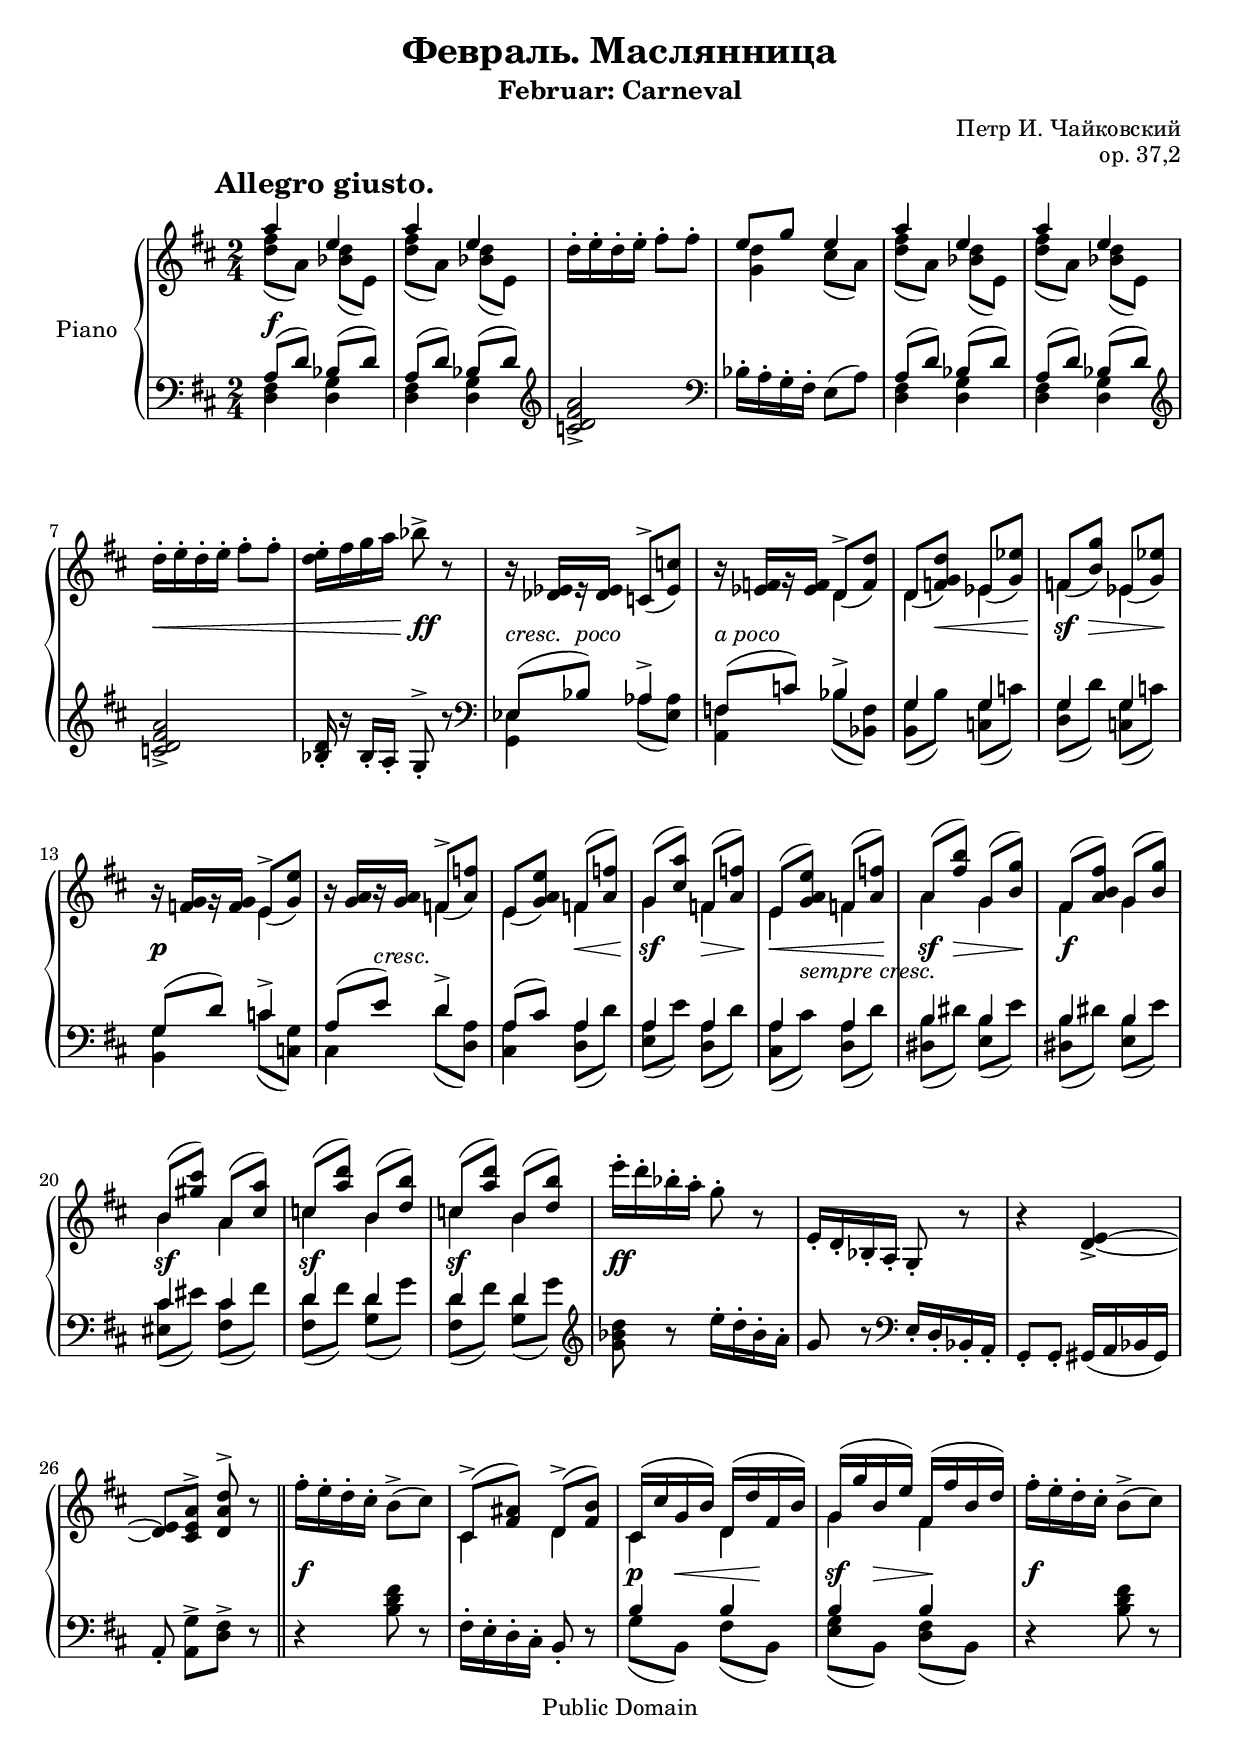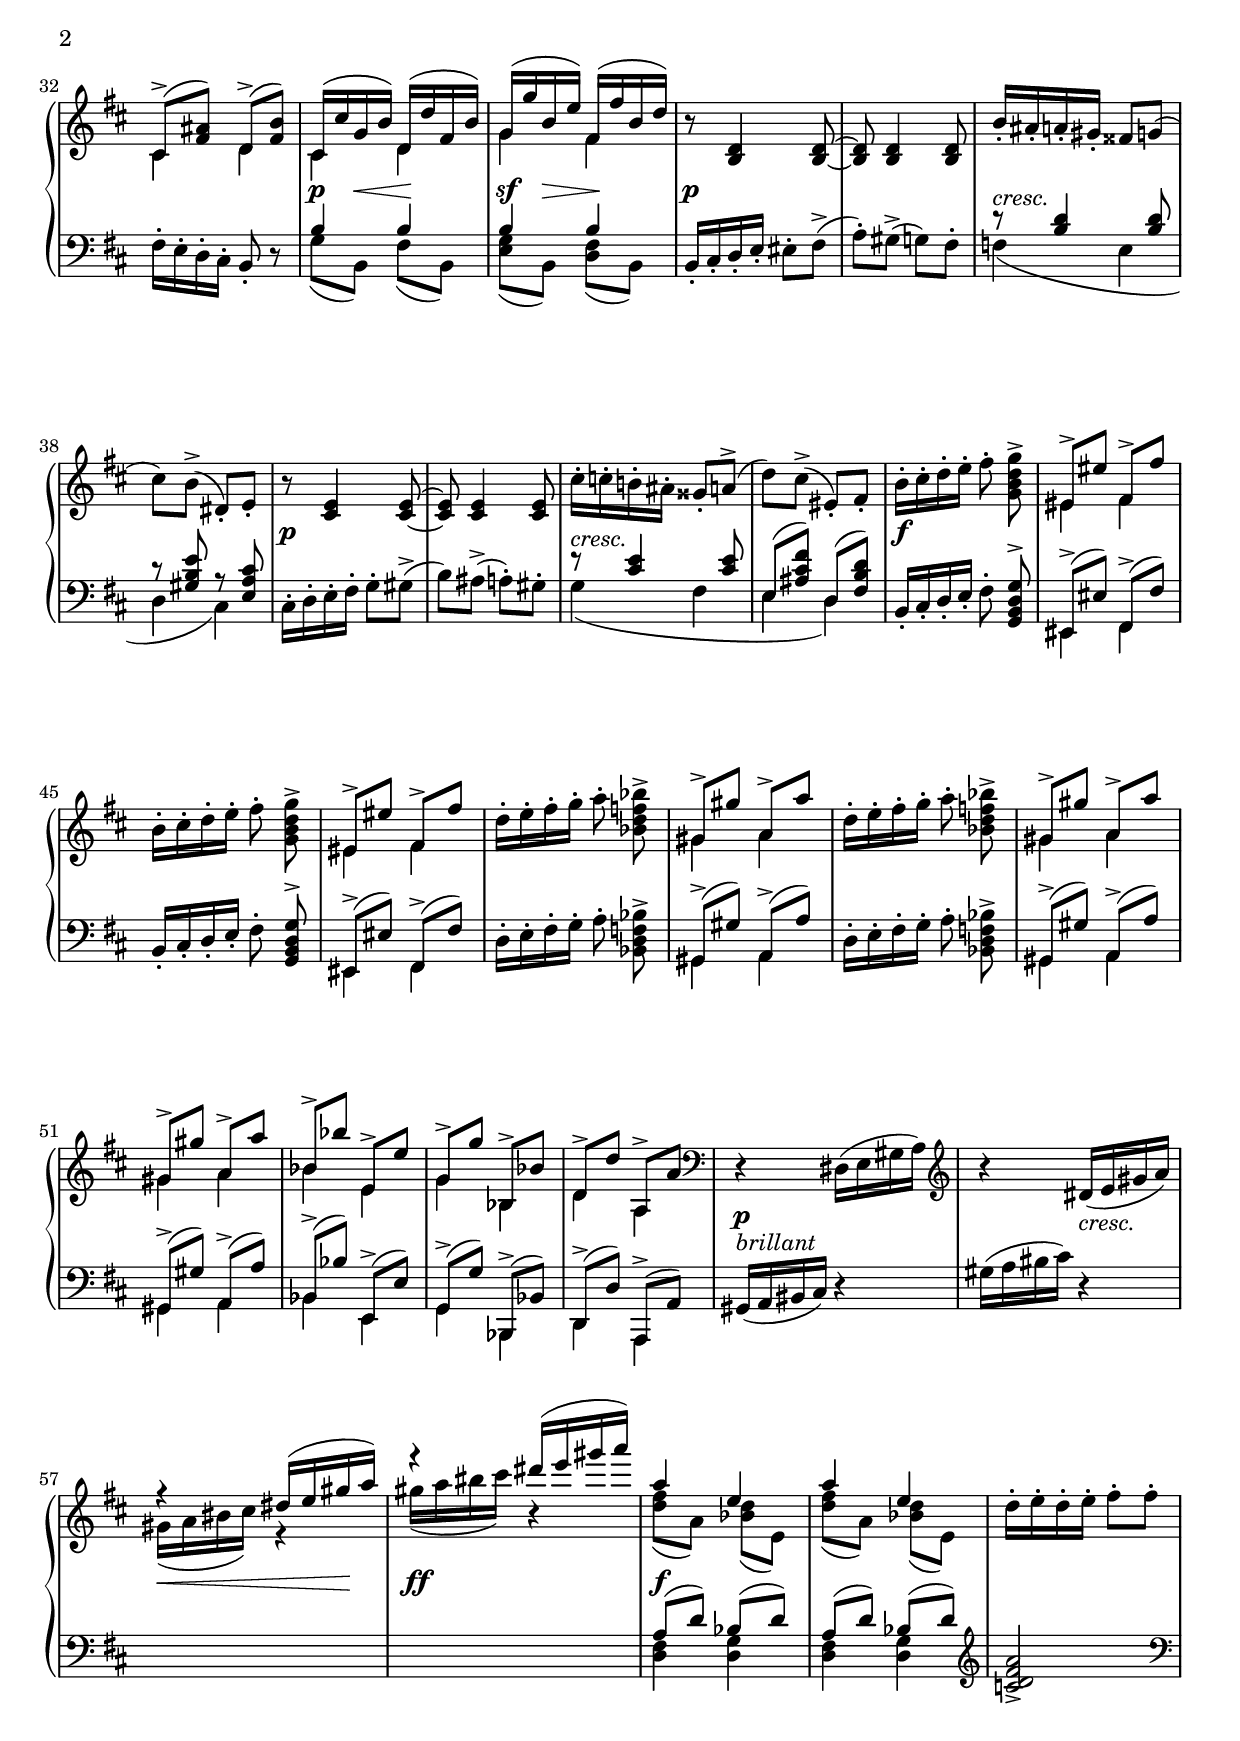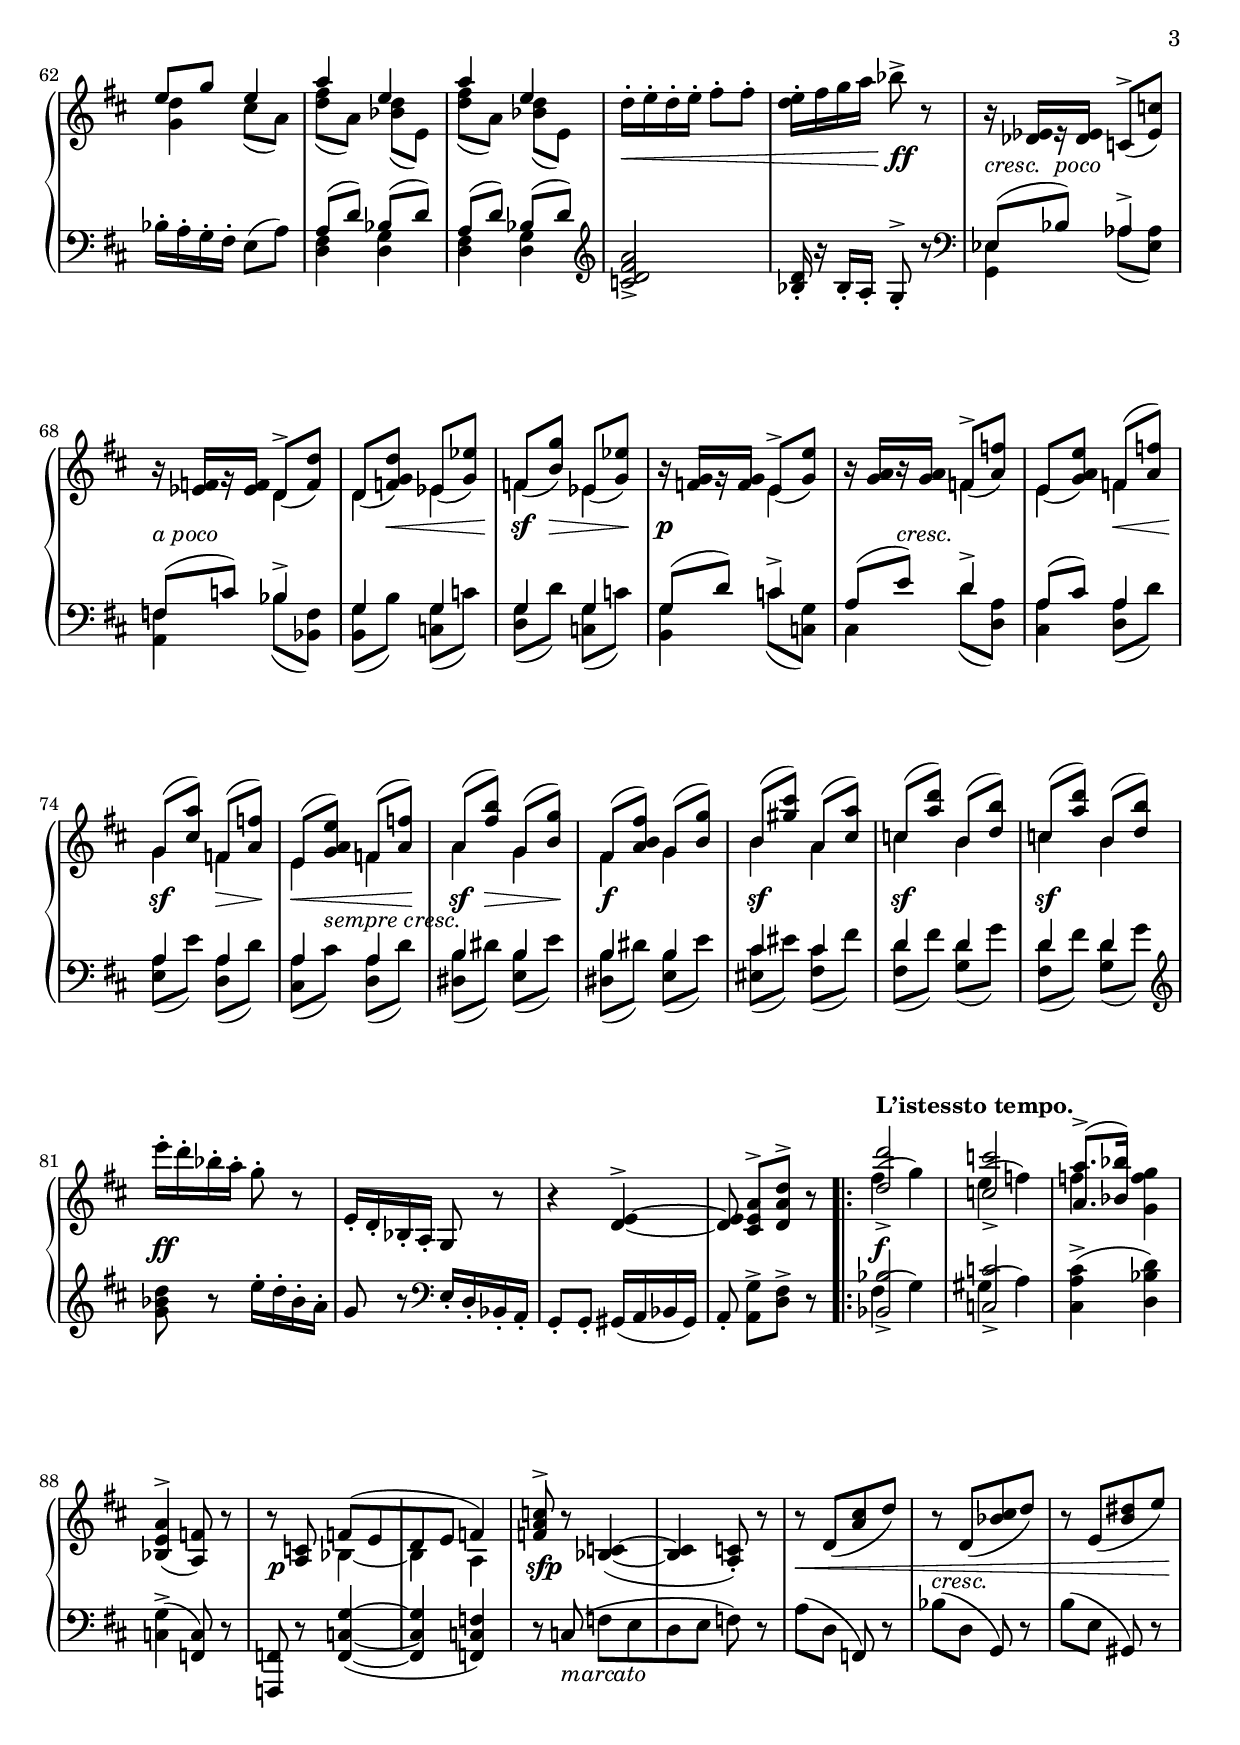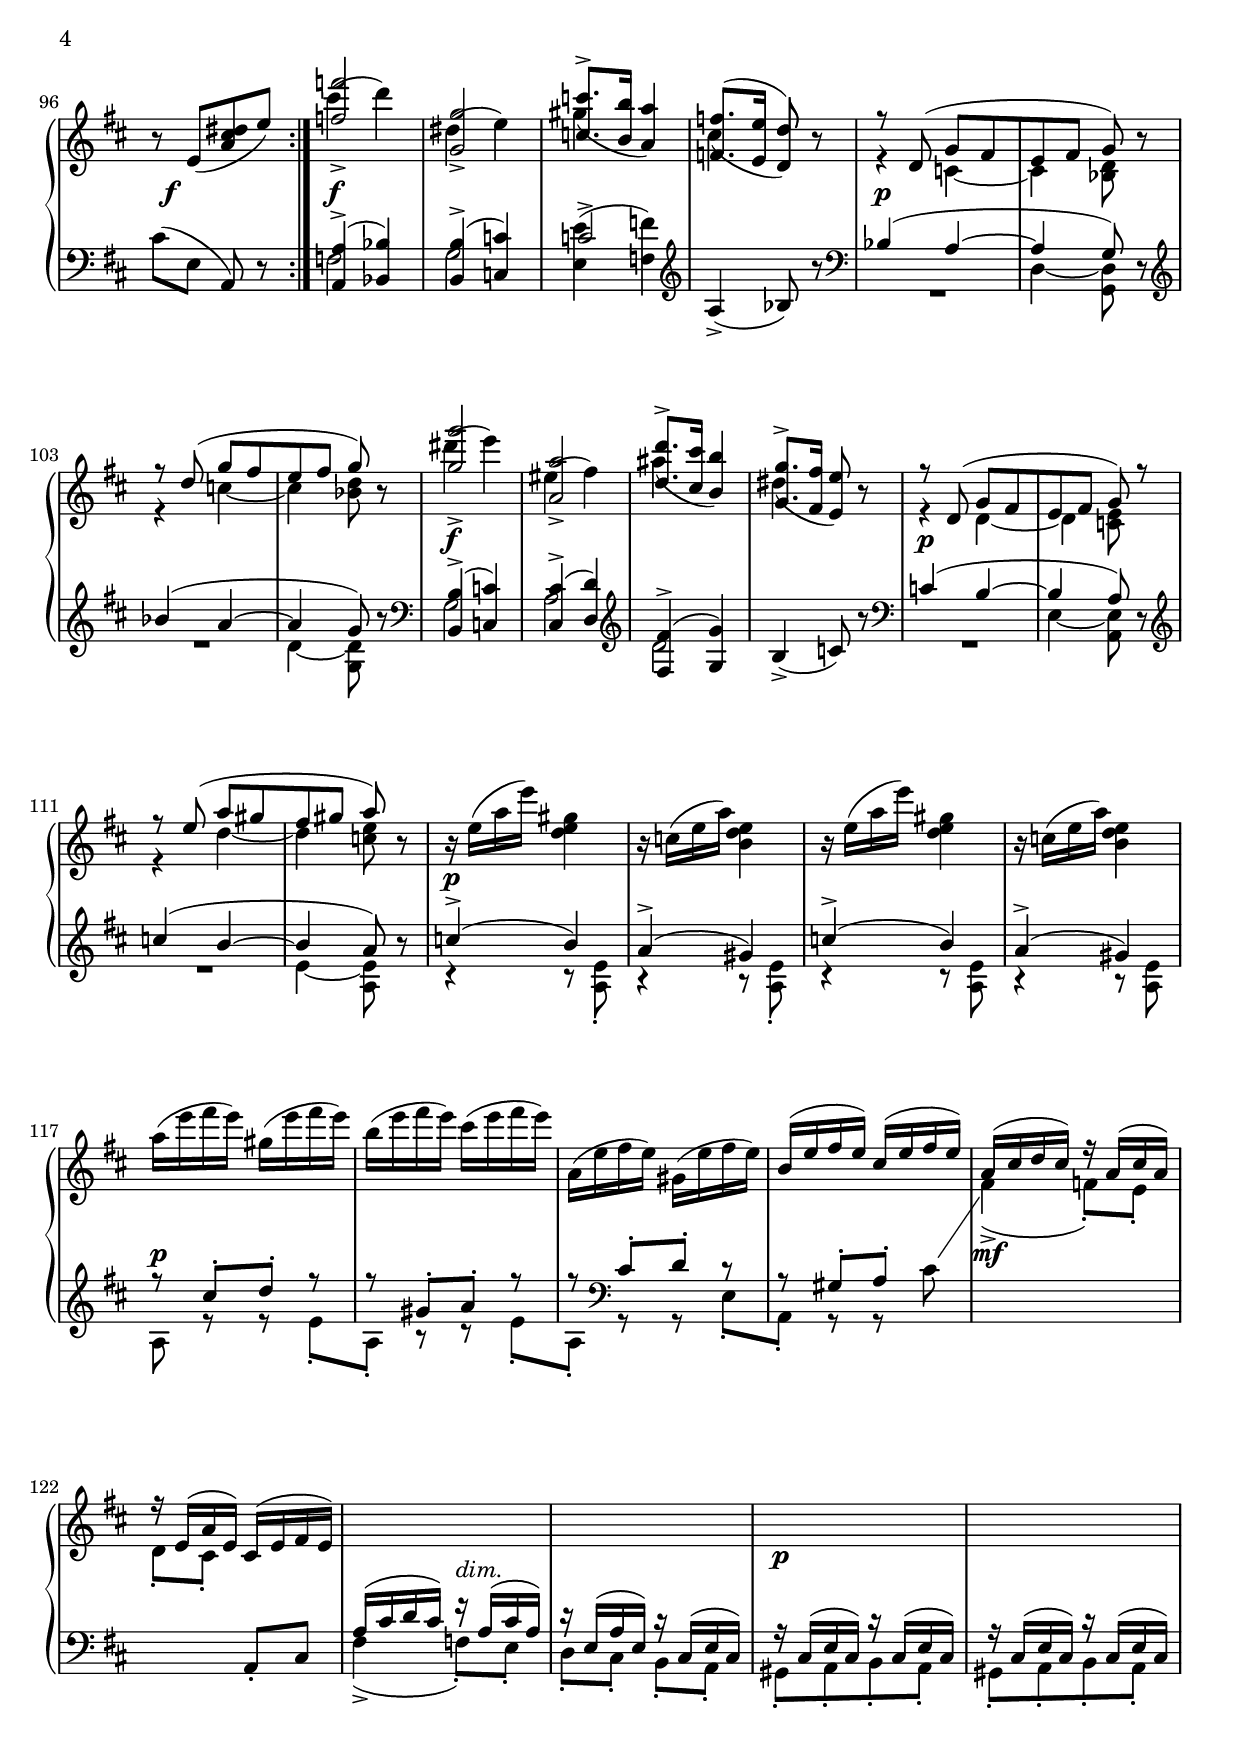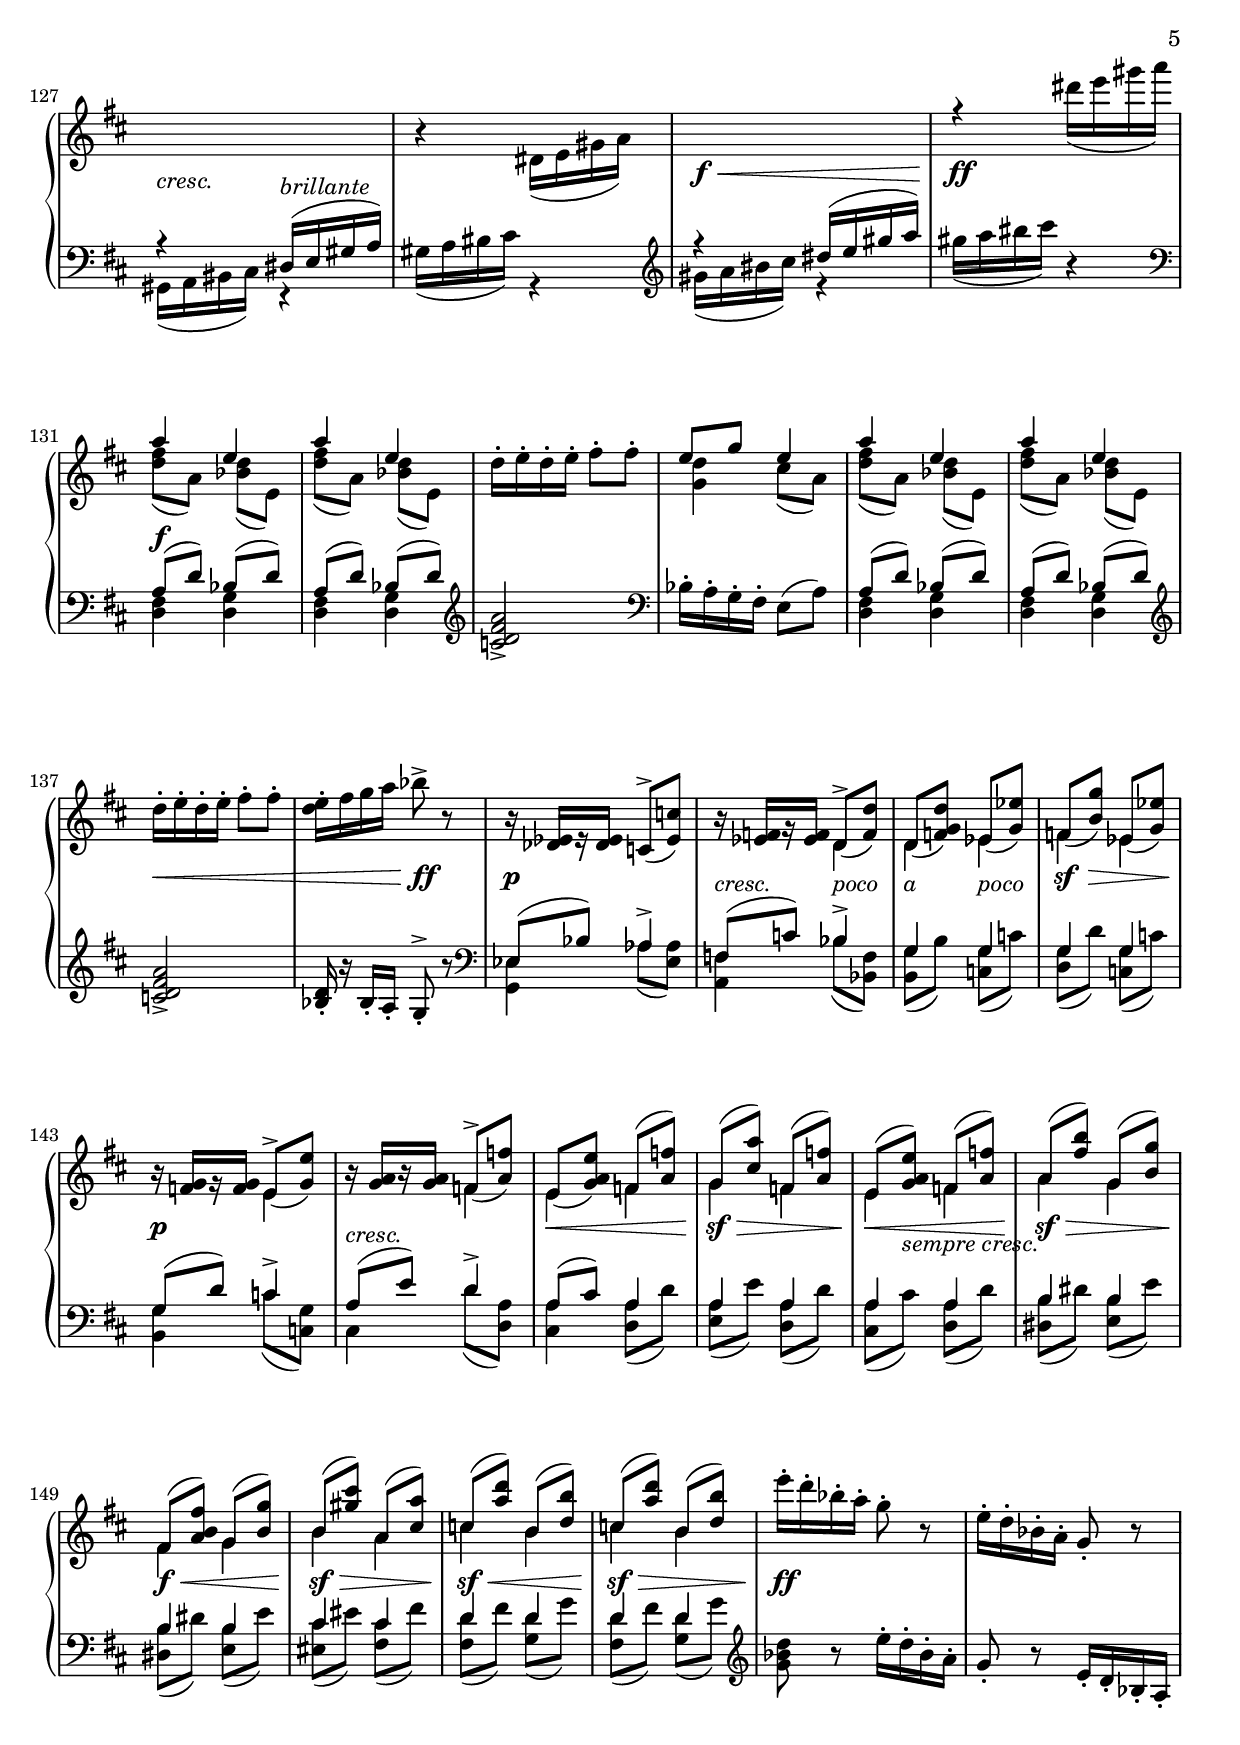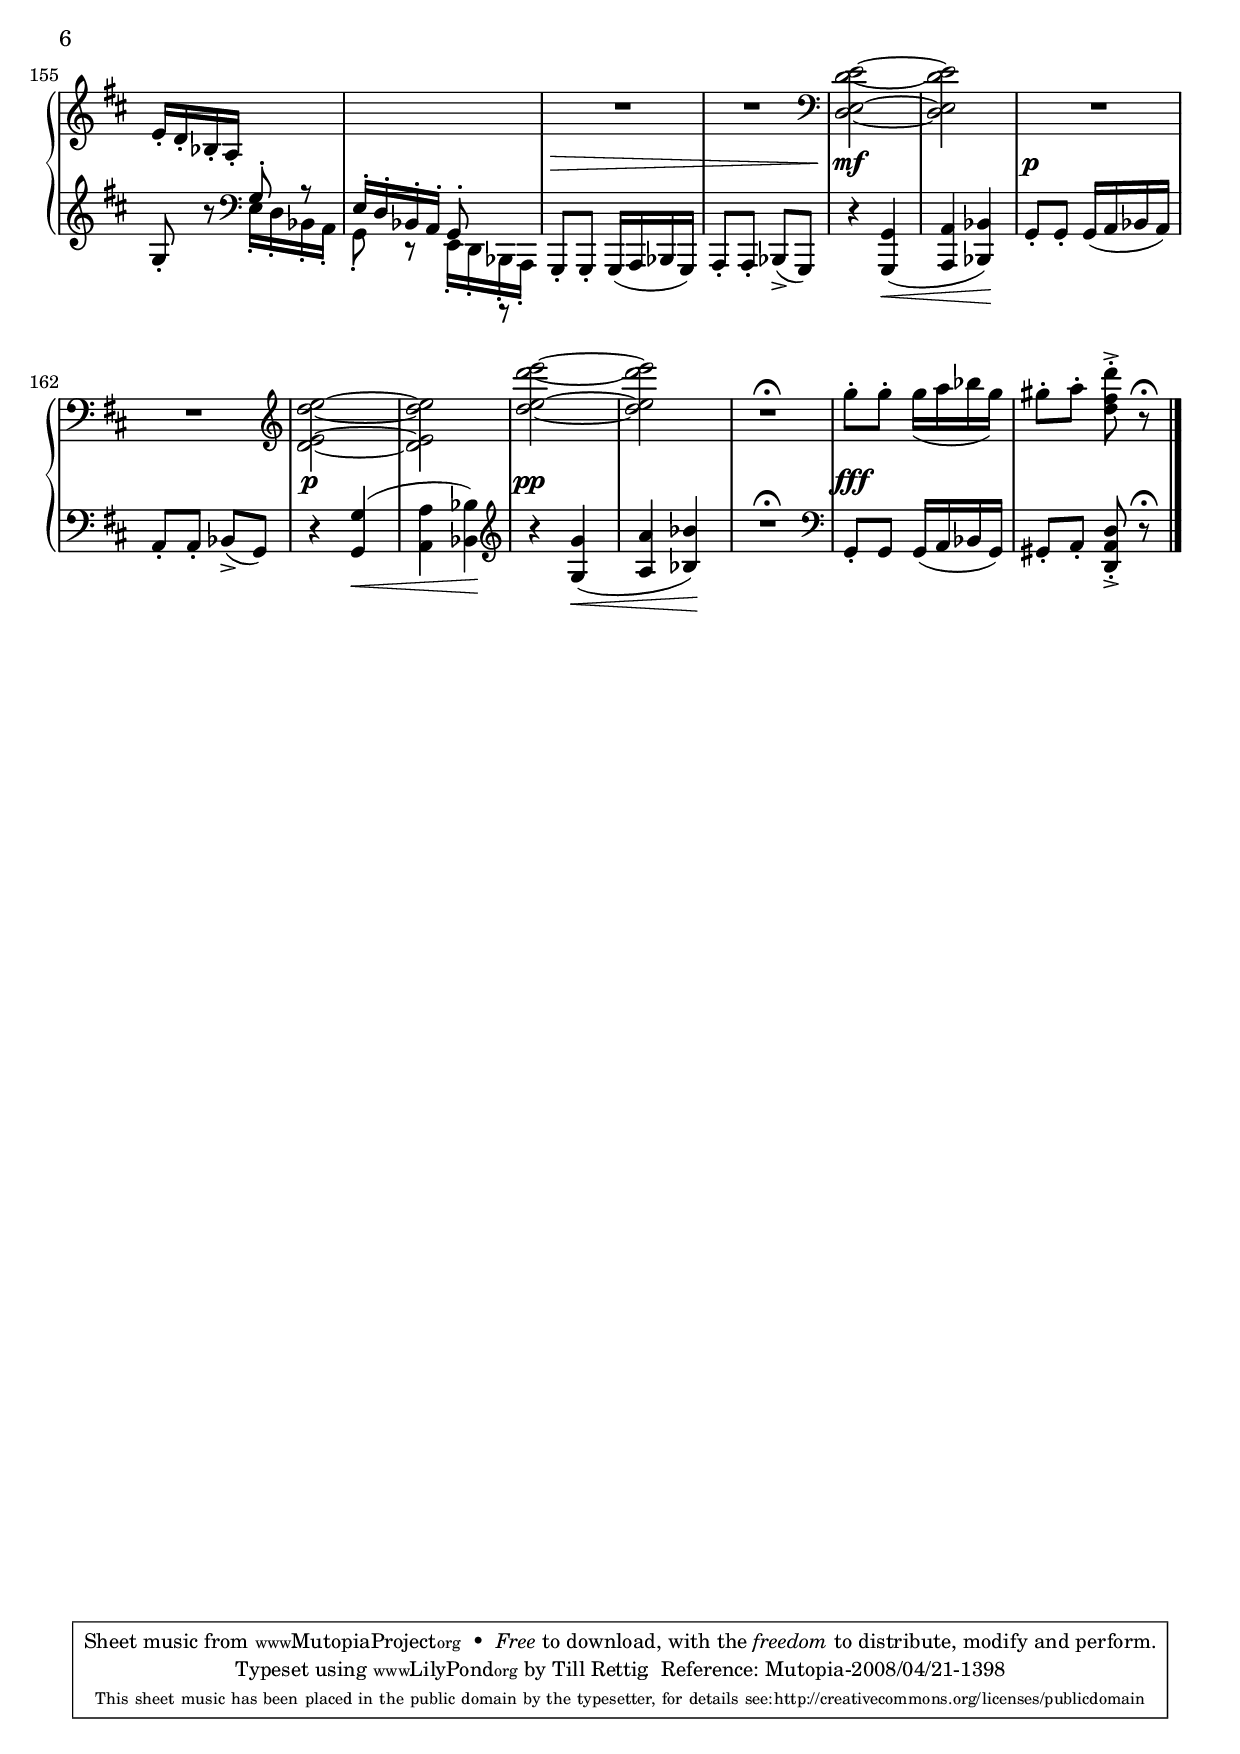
\version "2.10.0"
\header {
  filename = "Tschaikowsky-op37,2.ly"
  title = \markup {
"Февраль. Маслянница"}
  subtitle = "Februar: Carneval"
  opus = "op. 37,2"
  composer = "Петр И. Чайковский"
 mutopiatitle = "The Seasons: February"
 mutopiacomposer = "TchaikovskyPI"
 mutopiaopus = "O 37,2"
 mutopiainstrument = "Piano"
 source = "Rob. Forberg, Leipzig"
 year = "1897"
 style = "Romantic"
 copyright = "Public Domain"
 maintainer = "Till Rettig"
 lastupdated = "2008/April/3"

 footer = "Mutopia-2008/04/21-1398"
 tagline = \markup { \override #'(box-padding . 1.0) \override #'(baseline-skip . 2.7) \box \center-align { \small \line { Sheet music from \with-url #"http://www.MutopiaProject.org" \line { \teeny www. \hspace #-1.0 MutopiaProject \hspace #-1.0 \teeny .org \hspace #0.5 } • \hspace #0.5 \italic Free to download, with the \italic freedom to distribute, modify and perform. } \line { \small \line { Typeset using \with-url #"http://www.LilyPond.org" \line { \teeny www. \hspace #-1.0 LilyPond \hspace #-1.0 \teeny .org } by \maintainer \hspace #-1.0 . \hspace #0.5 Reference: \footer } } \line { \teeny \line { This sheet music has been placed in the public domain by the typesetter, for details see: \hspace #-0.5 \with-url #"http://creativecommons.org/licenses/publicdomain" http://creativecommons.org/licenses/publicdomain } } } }
}

%#(set-default-paper-size "a4")
%#(set-default-paper-size "letter")
\paper {
 print-page-number = ##t
 %ragged-last-bottom=##f
 system-count= #27
 page-limit-inter-system-space = ##t
 page-limit-inter-system-space-factor = 1.1
 %between-system-space = #0.1
}

u = { \change Staff = upper  \stemDown \slurDown }
m = { \change Staff = lower \stemUp  \slurUp   }
%sdown = {\stemUp \slurDown }
%sup = {\stemUp \slurUp }
smid = {\stemDown \slurDown }
sneutral = {\oneVoice}
sup = {\voiceOne}
sdown = {\voiceTwo}
mBreak = { }
stemExtend = \once \override Stem #'length = #21
noFlag = \once \override Stem #'flag-style = #'no-flag
connekt = \once \override Stem #'cross-staff  = ##t 
tempoalign = {  \once \override Score.RehearsalMark #'self-alignment-X = #left
       \override Score.RehearsalMark #'break-align-symbols = #'(key-signature)
       }

%Oberes System
%Oberstimme: Oben
%Teil A
initupper = \relative c''{
        \clef treble
        \tempoalign
        \key d \major \mark \markup{\bold "Allegro giusto."}
        \time 2/4 
}


uppera = \relative c''{\sup
    a'4 e a e 
    \sneutral d16-. e-. d-. e-. fis8-. fis-. |
    \sup e8 g e4
    a e \mBreak
    a e
    \sneutral d16-. e-. d-. e-. fis8-. fis-. |
    <d e>16-. fis g a bes8-> r
    r16 <des,, es>[ r <des es>] c8^>_( <es c'>) \mBreak
	r16 <es f>[ r <es f>] d8^>_( <f d'>) |
	\sup
	d8_( <f g d'>) es_( <g es'>)
	f_( <b g'>) es,_( <g es'>)
	\sneutral
	r16 <f g>[ r <f g>] e8_(^> <g e'>) |
	r16 <g a>[ r <g a>] \sup f8^>_( <a f'>) \mBreak
	e8_( <g a e'>) f( <a f'>) |
	g( <cis a'>) f,( <a f'>)
	e8( <g a e'>) f( <a f'>)
	a( <fis' b>) g,( <b g'>) |
	fis( <a b fis'>) g( <b g'>) \mBreak
	b( <gis' cis>) a,( <cis a'>) |
	c( <a' d>) b,( <d b'>)
	c( <a' d>) b,( <d b'>)
	\sneutral e'16-. d-. bes-. a-. g8-. r |
	%Ab hier Teil B/D
}

%Erste Schlussvariante
upperb= \relative c''{
    \sneutral e,16-. d-. bes-. a-. g8-. r \mBreak
    r4 <d' e>-> ~
    <d e>8 <cis e a>^> <d a' d>^> r \bar "||"
    fis'16-. e-. d-. cis-. b8->( cis)
    \sup cis,^>( <fis ais>) d^>( <fis b>)
    cis16( cis' g b) d,( d' fis, b) \mBreak
    g16( g' b, e) fis,( fis' b, d)
    \sneutral
    fis-. e-. d-. cis-. b8^>( cis)
    \sup
    cis,8^>( <fis ais>) d^>( <fis b>)
    cis16( cis' g b) d,( d' fis, b) 
    g16( g' b, e) fis,( fis' b, d) \mBreak
    \sneutral
    r8 <d, b>4 <d b>8 ~
    <d b>8 <d b>4 <d b>8
    b'16-. ais-. a-. gis-. fisis8 g(
    cis) b^>( dis,)-. e-. |
    r8 <cis e>4 <cis e>8 ~ \mBreak
    <cis e>8 <cis e>4 <cis e>8
    cis'16-. c-. b!-. ais-. gisis8-. a^>( |
    d) cis^>( eis,-.) fis-. |
    b16-. cis-. d-. e-. fis8-. \noBeam <g d b g>^>
    \sup eis,8^> eis' fis,^> fis' \mBreak
    \sneutral b,16-. cis-. d-. e-. fis8-. \noBeam <g d b g>^>
    \sup eis,8^> eis' fis,^> fis'
    \sneutral d16-. e-. fis-. g-. a8-. \noBeam <bes f d bes>^> 
    \sup gis,^> gis' a,^> a' |
    \sneutral d,16-. e-. fis-. g-. a8-. \noBeam <bes f d bes>^> \mBreak
    \sup gis,8^> gis' a,^> a' 
    gis,8^> gis' a,^> a' 
    bes,^> bes' e,,^> e'
    g,^> g' bes,,^> bes'
    d,^> d' a,^> a' |
    \sneutral
    \clef bass r4 dis,,16( e gis a) \mBreak
    %Ende S. 9
    \clef treble r4 dis16( e gis a)
    \sup r4 dis16( e gis a)
    r4 dis16( e gis a)
    %Ab hier Teil A
        }


%Mittelteil
upperc = \relative c'{
    \sneutral e16-. d-. bes-. a-. g8 r
    r4 <d' e>^> ~ 
    <d e>8 <cis e a>^>[ <d a' d>^>] r 
    \bar "|:" %\mark \markup{\bold "L'istesso tempo."}
    s4*0^\markup{\bold "L’istessto tempo."}
    \sup <d' d'>2_>
    <c c'>2_>
    <a a'>8.^>( <bes bes'>16) s4
    \sneutral <a e bes>4^>( <f a,>8) r8
    r8 <c a> \sup f[( e
    d e] f4) \mBreak
    \sneutral
    <f a c>8^> r8 <c bes>4 ~ (
    <c bes> <c! a>8-.) r8
    r8 d([ <a' cis> d)]
    r d,([ <bes' cis> d)]
    r e,([ <b' dis> e)]
    r e,([ <a cis dis> e')]
    \bar ":|" \mBreak
    \sup <f f'>2_>
    <g, g'>_>
    <c c'>8.^> <b b'>16 s4
    <f f'>8.( <e e'>16 d'8) \sneutral r
    \sup
    r8 d,( g[ fis 
    e fis] g) \sneutral r \mBreak
    \sup r d'( g[ fis
    e fis] g) \sneutral r
    \sup <g g'>2_>
    <a, a'>_>
    <d d'>8.^> <cis cis'>16 s4
    <g g'>8.^> <fis fis'>16 s8 \sneutral r \mBreak
    \sup r8 d( g[ fis 
    e fis] g) r
    r e'( a[ gis
    fis gis] a) \sneutral r
    r16 e([ a e')] <d, e gis>4
    r16 c([ e a)] <b, d e>4 \mBreak
    %Ende S. 11
    r16 e([ a e')] <d, e gis>4
    r16 c([ e a)] <b, d e>4
    a'16( e' fis e) gis,( e' fis e)
    b( e fis e) cis( e fis e)
    a,,16( e' fis e) gis,( e' fis e) \mBreak
    \sup
    b( e fis e) cis( e fis e) |
    a,( cis d cis) r a([ cis a])
    r e[( a e)] cis( e fis e)
    \m a,( cis d cis) r a([ cis a)]
    r e([ a e)] r cis([ e cis)] \mBreak
    r cis([ e cis]) r cis([ e cis])
    r cis([ e cis]) r cis([ e cis])
    r4 dis16( e gis a)
    \sneutral
    \u r4 dis16( e gis a)
    \sup
    \m r4 dis16( e gis a) \mBreak
    \u r4 dis16( e gis a)
    %Ab hier Teil A
}

%Coda/zweite Schlussvariante
upperd = \relative c'' {
    \sneutral e16-. d-. bes-. a-. g8-. r
    e16-. d-. bes-. a-. \m \sup g8-. r \mBreak
    e16-. d-. bes-. a-. g8-. \sneutral r
    \u R2 R2
    \clef bass <d' e d' e> ~
    <d e d' e>
    R \mBreak
    R
    \clef treble <d' e d' e> ~
    <d e d' e>
    <d' e d' e> ~
    <d e d' e>
    R2^\fermataMarkup
    g8-. g-. g16( a bes g)
    gis8-. a-. <d fis, d>-.-> r8\fermata
    \bar "|."
    %Fine
}

%Oberstimme: Unten
%Teil A
middlea = \relative c''{\sdown
    <fis d>8( a,) <d bes>( e,) |
    <fis' d>8( a,) <d bes>( e,) |
    s2
    <g d'>4 cis8( a)
    <fis' d>8( a,) <d bes>( e,) | \mBreak
    <fis' d>8( a,) <d bes>( e,) |
    s2
    s2
    s2 \mBreak
    s4 d
    d es
    f es
    s4 e
    s f \mBreak
    e f
    g f
    e f 
    a g 
    fis g \mBreak
    b a 
    c b 
    c b
    s2
    %Ab hier TeilB/D
}

%Erste Schlussvariante
middleb = \relative c' {\sdown
    s2
    s
    s
    s
    cis4 d
    cis d
    g fis
    s2
    cis4 d
    cis d
    g fis \mBreak
    s2*9
    eis4 fis
    s2
    eis4 fis
    s2
    gis4 a
    s2 \mBreak
    gis4 a
    gis a
    bes e,
    g bes,
    d a
    s2 \mBreak
    %Ende S.9
    s2*3
    %Ab hier Teil A
}

%Teil B
middlec = \relative c'' {
    s2*3
    \sdown \slurUp fis4( g)
    e( f)
    f <f g g,>
    s2
    \slurDown
    s4 bes,,4 ~
    bes a \mBreak
    s2*6 \mBreak
    \sdown \slurUp cis''4( d)
    dis,( e) \slurDown
    gis( \stemUp <a a,>) \stemDown
    cis,( \stemUp <d d,>8) s \stemDown
    r4 c,~
    c <d bes>8 s \mBreak
    r4 c' ~ 
    c <d bes>8 s
    \slurUp
    dis'4( e)
    eis,( fis)
    \slurDown
    ais( \stemUp <b b,>4)
    \stemDown dis,4( \stemUp <e e,>8) s \mBreak
    \stemDown r4 d,~ d <e c>8 s
    r4 d' ~
    d <e c>8 s
    s2*2
    %Ende S. 11
    s2*16
    %Ab hier Teil A
}

%Zweite Schlussvariante
middled = \relative c' {
}

%Unteres System:
%Unterstimme: oben
initlower = {
        \clef bass
        \key d \major
        \time 2/4
}
%Erster Teil
lowera = \relative c' {
    \sup a8( d) bes( d)
    a( d) bes( d)
    \sneutral \clef treble <c d fis a>2->
    \clef bass bes16-. a-. g-. fis-. e8( a)
    \sup
    a( d) bes( d) \mBreak
    a( d) bes( d) 
    \sneutral
    \clef treble <c d fis a>2->
    <bes d>16-. r bes-. a-. g8-.^> r
    \sup
    \clef bass es8( bes') as4-> \mBreak
    f8( c') bes4^>
    g4 g
    g g
    g8( d') c4^>
    a8( e') d4^>
    a8( cis) a4
    a a
    a a 
    b b 
    b b \mBreak
    cis cis 
    d d 
    d d 
    \sneutral \clef treble <g bes d>8 r8 e'16-. d-. bes-. a-. |
    %Ab hier Teil B/D
}
	
%Erste Schlussvariante
lowerb = \relative c'' {\sneutral
    g8 r \clef bass e,16-. d-. bes-. a-. \mBreak
    g8-. g-. gis16( a bes gis)
    a8-. <a g'>^>[ <d fis>^>] r \bar "||"
    \sneutral r4 <b' d fis>8 r
    fis16-. e-. d-. cis-. b8-. r
    \sup b'4 b
    b b
    \sneutral r4 <b d fis>8 r
    fis16-. e-. d-. cis-. b8-. r
    \sup b'4 b
    b b \mBreak
    \sneutral b,16-. cis-. d-. e-. eis8-. fis^>(
    a-.) gis^>( g) fis-. |
    \sup r8 <b d>4 <b d>8
    r <gis b e>8 r <e a cis>
    \sneutral cis16-. d-. e-. fis-. g8-. gis^>( \mBreak
    b) ais^>( a)-. gis-.
    \sup r8 <cis e>4 <cis e>8 |
    e,( <ais cis fis>) d,( <fis b d>)
    \sneutral b,16-. cis-. d-. e-. fis8-. \noBeam <g d b g>^>
    \sup eis,^>( eis') fis,^>( fis') \mBreak
    \sneutral b,16-. cis-. d-. e-. fis8-. \noBeam <g d b g>^>
    \sup eis,^>( eis') fis,^>( fis') 
    \sneutral d16-. e-. fis-. g-. a8-. \noBeam <bes f d bes>^>
    \sup gis,^>( gis') a,^>( a')
    \sneutral d,16-. e-. fis-. g-. a8-. \noBeam <bes f d bes>^> \mBreak
    \sup gis,^>( gis') a,^>( a')
    gis,^>( gis') a,^>( a')
    bes,^>( bes') e,,^>( e')
    g,^>( g') bes,,^>( bes')
    d,^>( d') a,^>( a')
    \sneutral gis16( a bis cis) r4
    %Ende S. 9
    gis'16( a bis cis) r4
    \u gis'16( a bis cis) r4
    gis'16( a bis cis) r4
    %Ab hier Teil A
    \m
}

%Mittelteil
lowerc = \relative c'' {\sneutral
    g8 r \clef bass e,16-. d-. bes-. a-.
    g8-. g-. gis16( a bes gis)
    a8-. <a g'>->[ <d fis>->] r
    \bar "|:" \sup
    <bes bes'>2_>
    <c c'>_>
    \sneutral <cis a' cis>4->( <d bes' d>)
    <c g'>->( <c f,>8) r
    <f, f,> r <f c' g'>4( ~
    <f c' g'> <f c' f>) \mBreak
    r8 c'(_\markup{\italic marcato} f[ e
    d e] f) r
    a( d, f,) r
    bes'( d, g,) r
    b'( e, gis,) r
    cis'( e, a,) r
    \bar ":|" \mBreak
    \sup <a a'>4->( <bes bes'>)
    <b b'>->( <c c'>)
    c'2->
    \clef treble \sneutral a4->( bes8) r
    \clef bass \sup bes4( a ~ 
    a g8) \sneutral r \mBreak
    \clef treble \sup bes'4( a ~
    a g8) \sneutral r
    \clef bass \sup <b, b,>4(-> <c c,>)
    <cis cis,>(-> <d d,>)
    \clef treble <fis fis,>->( <g g,>)
    \sneutral b,->( c8) r \mBreak
    \clef bass \sup c4( b ~
    b a8) \sneutral r
    \clef treble \sup c'4( b ~
    b a8) \sneutral r
    \sup c4->( b)
    a->( gis) \mBreak
    %Ende S. 11
    c4->( b)
    a->( gis)
    r8 cis-.[ d-.] r
    r gis,-.[ a-.] r
    r \clef bass cis,-.[ d-.] r \mBreak
    r gis,-.[ a-.] s |
    s2
    s
    s
    s \mBreak
    s
    s
    s
    s
    s \mBreak
    s 
    \voiceOne \clef bass
    %Ab hier Teil A
}

lowerd = \relative c'' {\sneutral
    g8-. r e16-. d-. bes-. a-. 
    g8-. r \sdown \clef bass e16-. d-. bes-. a-. \mBreak
    g8-. r e16-. d-. bes-. a-.
    \sneutral
    g8-. g-. g16( a bes g)
    a8-. a-. bes->( g)
    r4 <g g'>(\<
    <a a'> <bes bes'>)\!
    g'8-. g-. g16( a bes a) \mBreak
    a8-. a-. bes->( g)
    r4 <g g'>(\<
    <a a'> <bes bes'>)\!
    \clef treble r4 <g' g'>(\<
    <a a'> <bes bes'>)\!
    R2^\fermataMarkup
    \clef bass g,8-. g g16( a bes g)
    gis8-. a-. <d a d,>-.-> r8\fermata
    \bar "|."
    %Fine
}


%Unteres System:
%Unterstimme: unten
bassa = \relative c {
    \sdown <d fis>4 <d g>
    <d fis> <d g>
    s2
    s2
    <d fis>4 <d g>
    <d fis> <d g>
    s2
    s2
    <es g,>4 as8( <es as>) \mBreak
    <f a,>4 bes8( <f bes,>)
    <g b,>8( b) <g c,>( c)
    <g d>( d') <g, c,>( c)
    <g b,>4 c8( <g c,>)
    cis,4 d'8( <a d,>) \mBreak
    <a cis,>4 <a d,>8( d)
    <a e>( e') <a, d,>( d)
    <a cis,>( cis) <a d,>( d)
    <b dis,>( dis) <b e,>( e)
    <b dis,>( dis) <b e,>( e) \mBreak
    <cis eis,>( eis) <cis fis,>( fis)
    <d fis,>( fis) <d g,>( g)
    <d fis,>( fis) <d g,>( g)
    s2
    %Ab hier Teil B/D
}

bassb = \relative c' {
    \sdown s2*5
    g8( b,) fis'( b,) \mBreak
    <e g>( b) <d fis>( b)
    s2
    s
    g'8( b,) fis'( b,)
    <e g>( b) <d fis>( b) \mBreak
    s2
    s
    f'4( e 
    d cis)
    s2 \mBreak
    s
    g'4( fis e d)
    s2
    eis,4 fis \mBreak
    s2
    eis4 fis
    s2
    gis4 a
    s2 \mBreak
    gis4 a
    gis a
    bes e,
    g bes,
    d  a
    s2 |
    %Ende S. 9
    s2*3
    %Ab hier Teil A
}

bassc = \relative c {
    \sdown
    s2*3
    \slurUp fis4( g)
    gis( a)
    s2*10 \mBreak
    f2
    g
    \slurUp <e e'>4( <f f'>)
    s2
    R
    d4 ~ <d g,>8 s \mBreak
    R2 \slurDown 
    d'4 ~ <d g,>8 s
    g,2
    a
    d
    s \mBreak
    R2
    e,4 ~ <e a,>8 s
    R2
    e'4 ~ <e a,>8 s
    r4 r8 <e a,>-.
    r4 r8 <e a,>-.
    %Ende S. 11
    \sdown r4 r8 <e a,>
    r4 r8 <e a,>
    a, r r e'-.[
    a,-.] r r e'-.[
    a,-.] r r e-.[ \mBreak
    a,-.] r r cis' \set followVoice = ##t 
    \u fis4_>( f8-.) e-.
    \set followVoice = ##f
    d-. cis-. \m \sneutral a,-. cis 
    \sdown fis4_>( f8-.) e-.
    d-. cis-. b-. a-. \mBreak
    gis-.[ a-. b-. a-.]
    gis-.[ a-. b-. a-.]
    gis16( a bis cis) r4
    gis'16( a bis cis) r4
    \clef treble gis'16( a bis cis) r4 \mBreak
    gis'16( a bis cis) \sneutral r4
    %Ab hier Teil A
    \sdown \clef bass
    <d,,, fis>4 <d g>
    <d fis> <d g>
    s2
    s2
    <d fis>4 <d g>
    <d fis> <d g>
    s2
    s2
    <es g,>4 as8( <es as>) \mBreak
    <f a,>4 bes8( <f bes,>)
    <g b,>8( b) <g c,>( c)
    <g d>( d') <g, c,>( c)
    <g b,>4 c8( <g c,>)
    cis,4 d'8( <a d,>) \mBreak
    <a cis,>4 <a d,>8( d)
    <a e>( e') <a, d,>( d)
    <a cis,>( cis) <a d,>( d)
    <b dis,>( dis) <b e,>( e)
    <b dis,>( dis) <b e,>( e) \mBreak
    <cis eis,>( eis) <cis fis,>( fis)
    <d fis,>( fis) <d g,>( g)
    <d fis,>( fis) <d g,>( g)
    s2
    %Ab hier Schlussteil 
    s2*16 \bar "|."
}

%Dynamic-Linie
%Teil 1
dynamica = {
    s2\f
    s2*5
    s2\<
    s4 s4\ff
    s8_\markup{\italic "cresc."} s8 _\markup{\italic "poco"} s4
    s8_\markup{\italic "a poco"} s4.
    s8 s8\< s4
    s8\sf s8\> s8 s8\!
    s2\p
    s8 s8_\markup{\italic "cresc."} s4
    s4 s\<
    s4\sf s8\> s8\!
    s8\< s8_\markup{\italic "sempre cresc."} s8 s8\!
    s8\sf s8\> s8 s8\!
    s2\f
    s\sf
    s\sf
    s\sf
    s\ff
    %Teil B/C
}

%Mittelteil Teil
dynamicb = {
    s2
    s
    s
    s\f
    s
    s8\p s8.\< s16\! s8
    s8\sf s\> s4\!
    s2\f
    s
    s8\p s\< s4\!
    s8\sf s8\> s4\!
    s2\p
    s
    s-\markup{\italic "cresc."}
    s
    s\p
    s
    s-\markup{\italic "cresc."}
    s
    s\f
    s
    s
    s
    s2*8
    s2\p-\markup{\italic "brillant"}
    s4 s-\markup{\italic "cresc."}
    s8\< s4 s8\!
    s2\ff
}

%Nach Teil eins in die Coda
dynamicc = {
	%Fine
	s2
	s
	s
	s2\f
	s
	s
	s
	s\p
	s
	s\sfp
	s
	s\<
	s-\markup{\italic "cresc."}
	s
	s16\! s16\f s4.
	s2\f
	s
	s
	s
	s\p
	s
	s
	s
	s\f
	s
	s
	s
	s\p
	s
	s
	s
	s\p
	s
	s
	s
	s\p
	s
	s
	s
	s\mf
	s
	s4 s-\markup{\italic "dim."}
	s2
	s\p
	s
	s4-\markup{\italic "cresc."} s4-\markup{\italic "brillante"}
	s2
	s\<\f
	s\ff
	s4\f s4
	s2
	s
	s
	s
	s
	s\<
	s4 s\ff
	s2\p
	s4-\markup{\italic "cresc."} s4-\markup{\italic "poco"}
	s4-\markup{\italic "a"} s-\markup{\italic "poco"}
	s8\sf s\> s4
	s2\p
	s-\markup{\italic "cresc."}
	s\<
	s4\sf\> s4
    s8\< s8_\markup{\italic "sempre cresc."} s8 s8
    s8\sf\> s4.
    s2\f\<
    s\sf\>%mbreak
    s\sf\<
    s\sf\>
    s\ff
    s
    s
    s
    s\>
    s
    s\mf
    s
    s\p
    s
    s\p
    s
    s\pp
    s
    s
    s\fff
    s
}


\score {
        \new PianoStaff <<
	\set PianoStaff.instrumentName = "Piano"
        \new Staff = "upper"  <<
              \new Voice =
                "oben" { \voiceOne {\initupper \uppera \upperb   \uppera  \upperc \uppera \upperd}  }
              \new Voice =
                "unten" { \voiceTwo {\middlea \middleb  \middlea \middlec \middlea} }
	% \new Voice = "Dynamics" { \voiceFour { \dynamica \dynamicb \dynamica \dynamicc } }
	    >>
	\new Dynamics = "dynamics" { \dynamica \dynamicb \dynamica \dynamicc }
	\new Staff = "lower" << 
	    \new Voice = "obena" \voiceOne {\initlower \lowera \lowerb  \lowera \lowerc \voiceOne \lowera \lowerd}
	    \new Voice = "untena" \voiceTwo {\bassa \bassb \bassa \bassc }
        >>
        >>
\midi {
     \context {
       \Score
       tempoWholesPerMinute = #(ly:make-moment 72 4)
       }
	}

\layout {
         \context {
           \type "Engraver_group"
           \name Dynamics
           \alias Voice % So that \cresc works, for example.
           \consists "Output_property_engraver"
           
           \override VerticalAxisGroup #'minimum-Y-extent = #'(-1 . 1)
           \override DynamicLineSpanner #'Y-offset = #0
           pedalSustainStrings = #'("Ped." "*Ped." "*")
           pedalUnaCordaStrings = #'("una corda" "" "tre corde")
           
           \consists "Piano_pedal_engraver"
           \consists "Script_engraver"
           \consists "Dynamic_engraver"
           \consists "Text_engraver"
           
           %\override TextScript #'font-size = #2
           \override TextScript #'font-shape = #'italic
           
           \consists "Skip_event_swallow_translator"
           
           \consists "Axis_group_engraver"
         }
         \context {
           \PianoStaff
           \accepts Dynamics
         }
       }



     }
     
